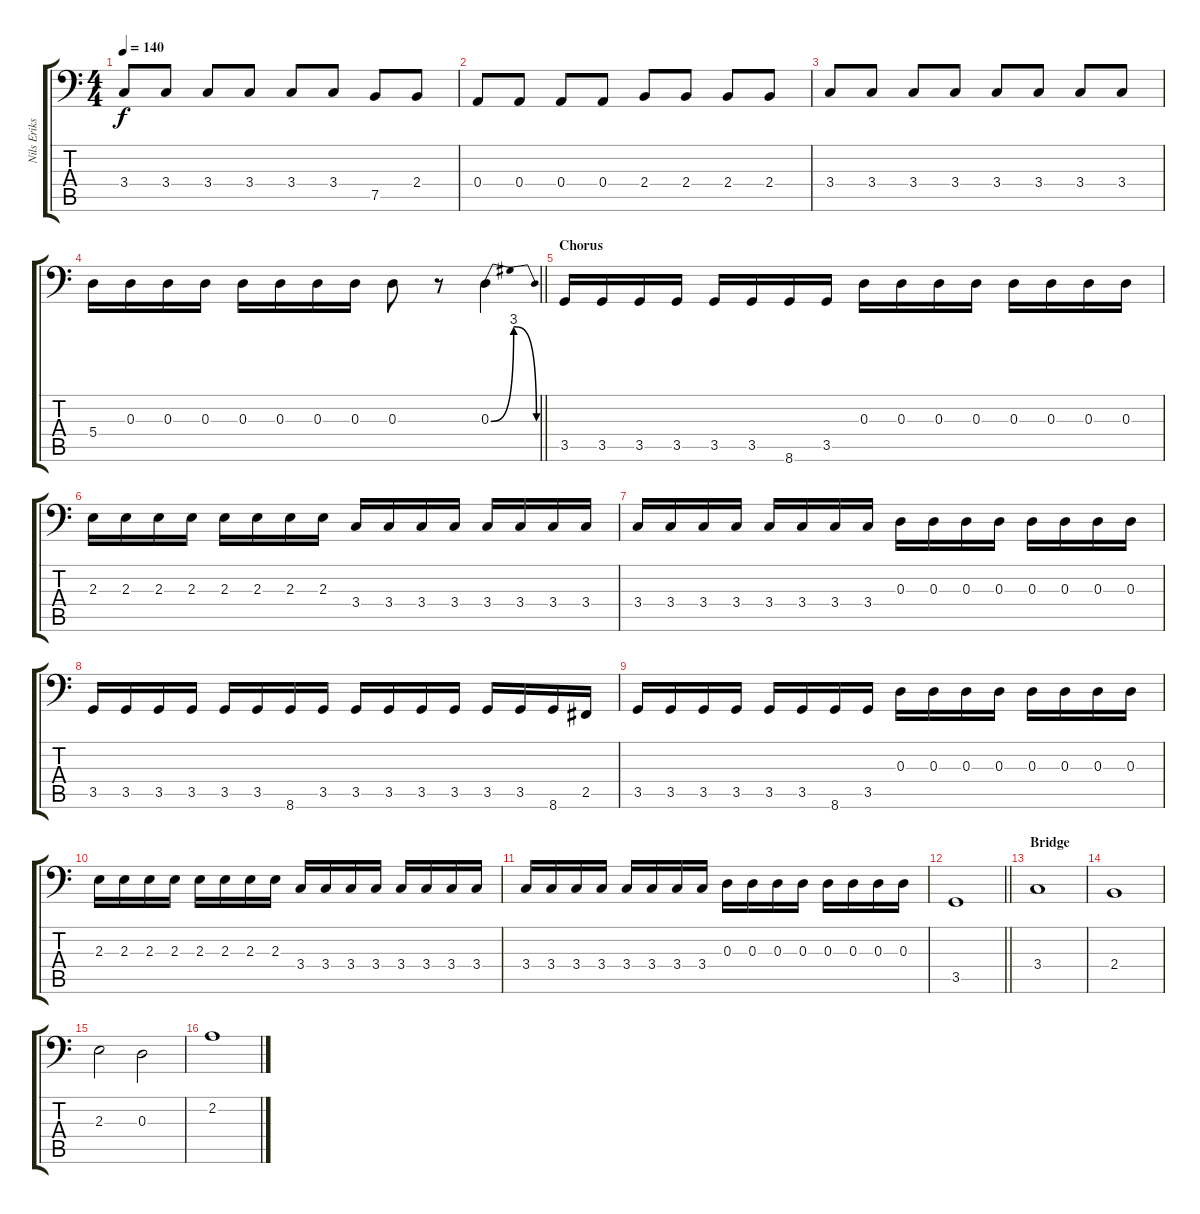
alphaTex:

\track ("Nils Eriksson" "Nils Eriks") {instrument electricbassfinger}
\staff {score tabs}
\tuning (C3 G2 D2 A1 E1 B0) {hide}
\ts (4 4)
\tempo 140
\clef f4
\ks c
3.4.8{dy f} 3.4.8 3.4.8 3.4.8 3.4.8 3.4.8 7.5.8 2.4.8 |
0.4.8 0.4.8 0.4.8 0.4.8 2.4.8 2.4.8 2.4.8 2.4.8 |
3.4.8 3.4.8 3.4.8 3.4.8 3.4.8 3.4.8 3.4.8 3.4.8 |
\barLineRight lightlight
5.4.16 0.3.16 0.3.16 0.3.16 0.3.16 0.3.16 0.3.16 0.3.16 0.3.8 r.8 0.3{be (bendrelease 0 0 24 12 24 12 60 0)}.4 |
\section ("" "Chorus")
3.5.16 3.5.16 3.5.16 3.5.16 3.5.16 3.5.16 8.6.16 3.5.16 0.3.16 0.3.16 0.3.16 0.3.16 0.3.16 0.3.16 0.3.16 0.3.16 |
2.3.16 2.3.16 2.3.16 2.3.16 2.3.16 2.3.16 2.3.16 2.3.16 3.4.16 3.4.16 3.4.16 3.4.16 3.4.16 3.4.16 3.4.16 3.4.16 |
3.4.16 3.4.16 3.4.16 3.4.16 3.4.16 3.4.16 3.4.16 3.4.16 0.3.16 0.3.16 0.3.16 0.3.16 0.3.16 0.3.16 0.3.16 0.3.16 |
3.5.16 3.5.16 3.5.16 3.5.16 3.5.16 3.5.16 8.6.16 3.5.16 3.5.16 3.5.16 3.5.16 3.5.16 3.5.16 3.5.16 8.6.16 2.5.16 |
3.5.16 3.5.16 3.5.16 3.5.16 3.5.16 3.5.16 8.6.16 3.5.16 0.3.16 0.3.16 0.3.16 0.3.16 0.3.16 0.3.16 0.3.16 0.3.16 |
2.3.16 2.3.16 2.3.16 2.3.16 2.3.16 2.3.16 2.3.16 2.3.16 3.4.16 3.4.16 3.4.16 3.4.16 3.4.16 3.4.16 3.4.16 3.4.16 |
3.4.16 3.4.16 3.4.16 3.4.16 3.4.16 3.4.16 3.4.16 3.4.16 0.3.16 0.3.16 0.3.16 0.3.16 0.3.16 0.3.16 0.3.16 0.3.16 |
\barLineRight lightlight
3.5.1 |
\section ("" "Bridge")
3.4.1 |
2.4.1 |
2.3.2 0.3.2 |
2.2.1
